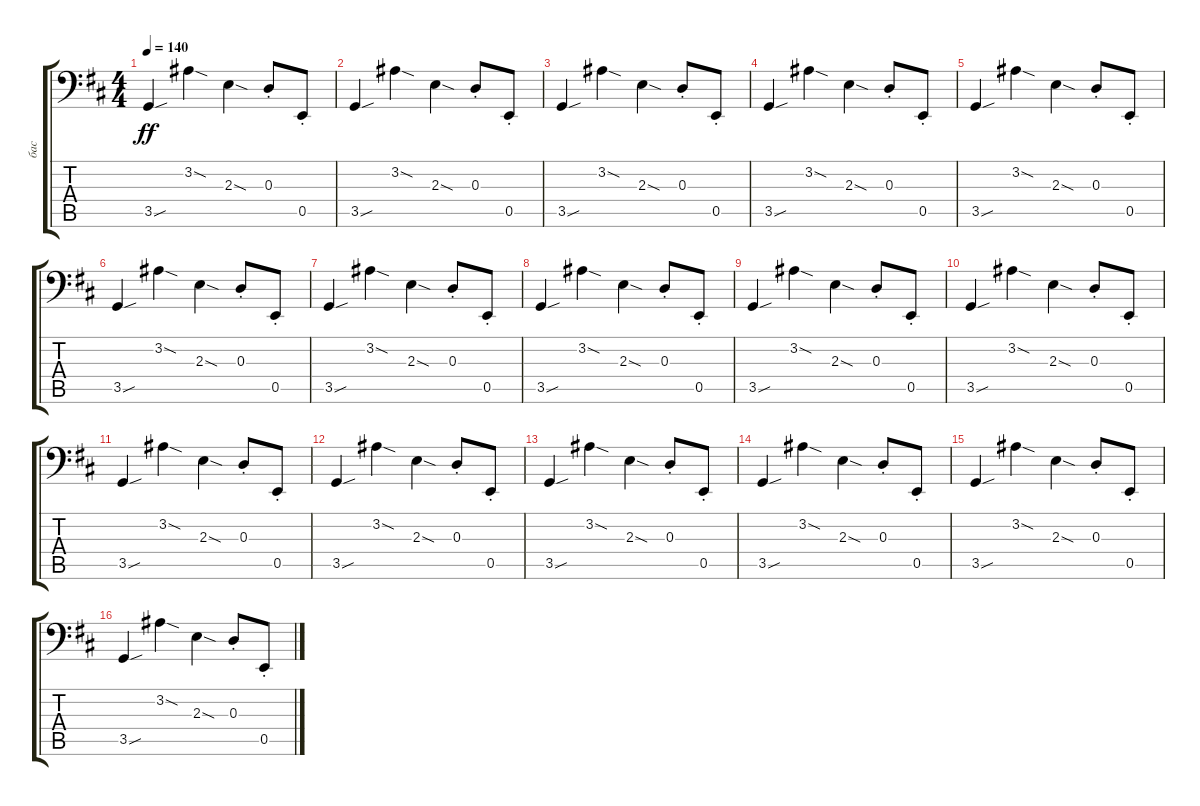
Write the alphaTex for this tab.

\track ("бас" "бас") {instrument electricbassfinger}
\staff {score tabs}
\tuning (C3 G2 D2 A1 E1 B0) {hide}
\ts (4 4)
\tempo 140
\clef f4
\ks bminor
3.5{sou}.4{dy ff} 3.2{sod}.4 2.3{sod}.4 0.3{st}.8 0.5{st}.8 |
3.5{sou}.4 3.2{sod}.4 2.3{sod}.4 0.3{st}.8 0.5{st}.8 |
3.5{sou}.4 3.2{sod}.4 2.3{sod}.4 0.3{st}.8 0.5{st}.8 |
3.5{sou}.4 3.2{sod}.4 2.3{sod}.4 0.3{st}.8 0.5{st}.8 |
3.5{sou}.4 3.2{sod}.4 2.3{sod}.4 0.3{st}.8 0.5{st}.8 |
3.5{sou}.4 3.2{sod}.4 2.3{sod}.4 0.3{st}.8 0.5{st}.8 |
3.5{sou}.4 3.2{sod}.4 2.3{sod}.4 0.3{st}.8 0.5{st}.8 |
3.5{sou}.4 3.2{sod}.4 2.3{sod}.4 0.3{st}.8 0.5{st}.8 |
3.5{sou}.4 3.2{sod}.4 2.3{sod}.4 0.3{st}.8 0.5{st}.8 |
3.5{sou}.4 3.2{sod}.4 2.3{sod}.4 0.3{st}.8 0.5{st}.8 |
3.5{sou}.4 3.2{sod}.4 2.3{sod}.4 0.3{st}.8 0.5{st}.8 |
3.5{sou}.4 3.2{sod}.4 2.3{sod}.4 0.3{st}.8 0.5{st}.8 |
3.5{sou}.4 3.2{sod}.4 2.3{sod}.4 0.3{st}.8 0.5{st}.8 |
3.5{sou}.4 3.2{sod}.4 2.3{sod}.4 0.3{st}.8 0.5{st}.8 |
3.5{sou}.4 3.2{sod}.4 2.3{sod}.4 0.3{st}.8 0.5{st}.8 |
3.5{sou}.4 3.2{sod}.4 2.3{sod}.4 0.3{st}.8 0.5{st}.8
